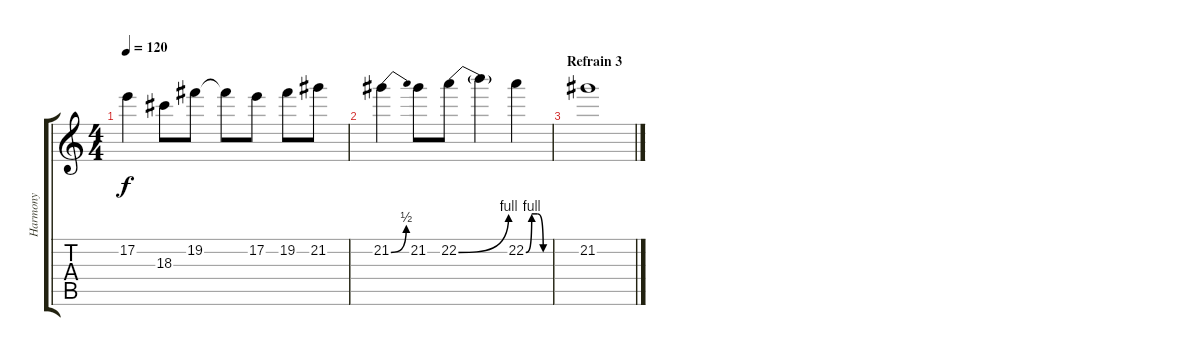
\track ("Harmony" "Harmony") {instrument distortionguitar}
\staff {score tabs}
\tuning (E4 B3 G3 D3 A2 E2) {hide}
\ts (4 4)
\tempo 120
\clef g2
\ks c
17.2.4{dy f} 18.3.8 19.2.8 19.2{t}.8 17.2.8 19.2.8 21.2.8 |
21.2{be (bend 0 0 60 2)}.4 21.2.8 22.2{be (bend 0 0 60 4)}.8 22.2{t}.4 22.2{be (custom 0 0 15 4 30 4 45 0 60 0)}.4 |
\section ("" "Refrain 3")
21.2.1
